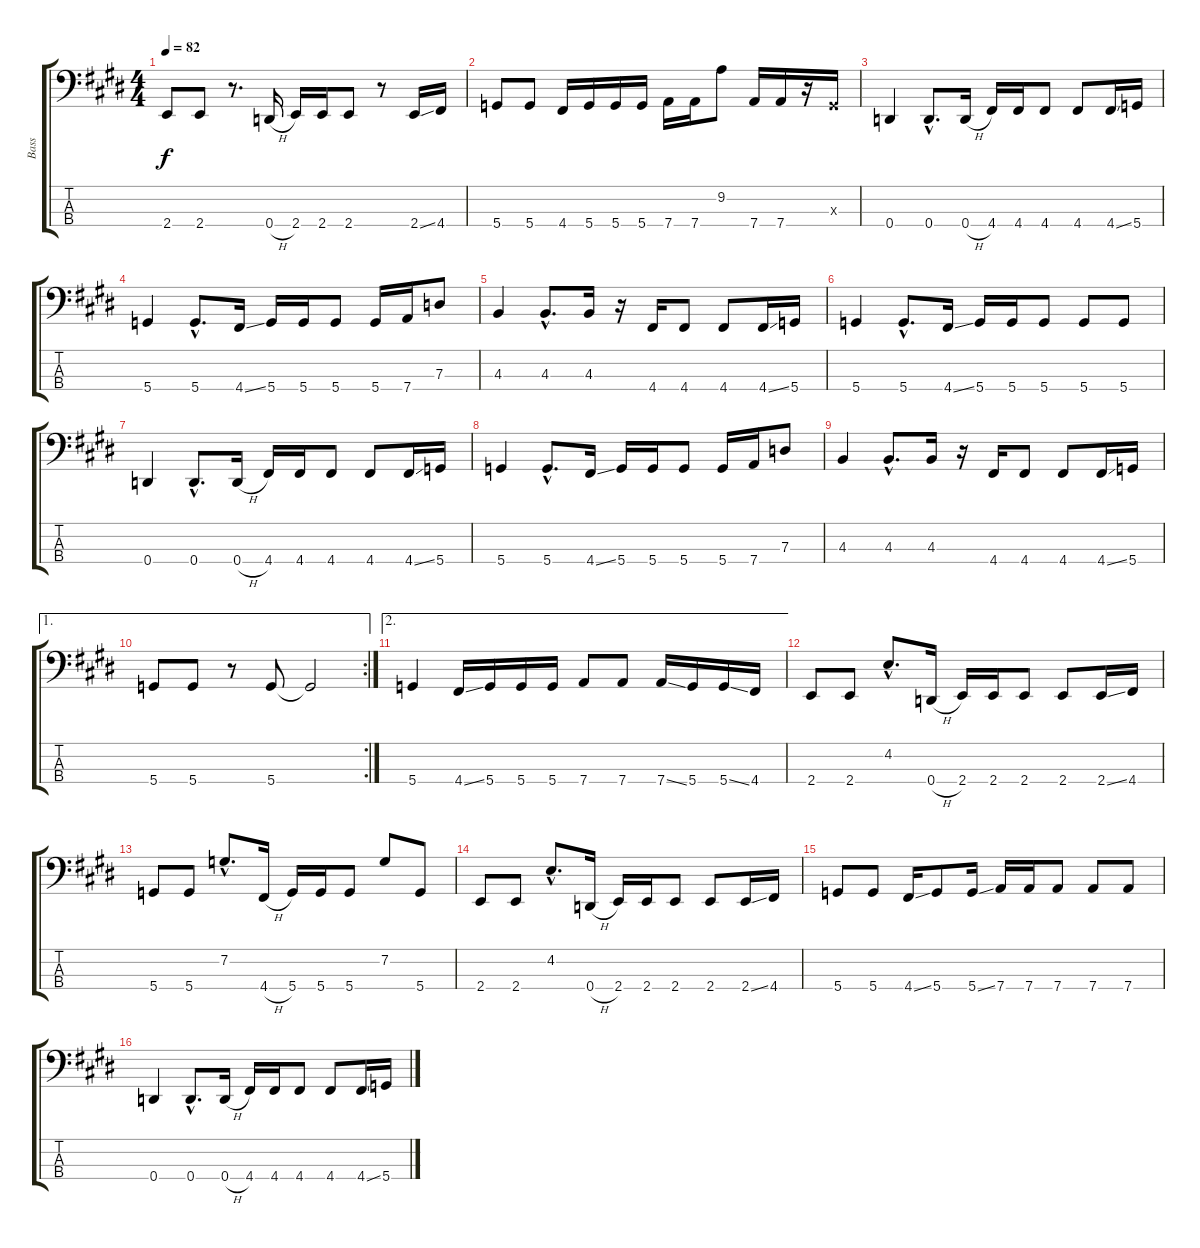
\track ("Bass" "Bass") {instrument electricbassfinger}
\staff {score tabs}
\tuning (F2 C2 G1 D1) {hide}
\ts (4 4)
\tempo 82
\clef f4
\ks e
2.4.8{dy f} 2.4.8 r.8{d} 0.4{h}.16 2.4.16 2.4.16 2.4.8 r.8 2.4{ss}.16 4.4.16 |
5.4.8 5.4.8 4.4.16 5.4.16 5.4.16 5.4.16 7.4.16 7.4.16 9.2.8 7.4.16 7.4.16 r.16 0.3{x}.16 |
0.4.4 0.4{hac}.8{d} 0.4{h}.16 4.4.16 4.4.16 4.4.8 4.4.8 4.4{ss}.16 5.4.16 |
5.4.4 5.4{hac}.8{d} 4.4{ss}.16 5.4.16 5.4.16 5.4.8 5.4.16 7.4.16 7.3.8 |
4.3.4 4.3{hac}.8{d} 4.3.16 r.16 4.4.16 4.4.8 4.4.8 4.4{ss}.16 5.4.16 |
5.4.4 5.4{hac}.8{d} 4.4{ss}.16 5.4.16 5.4.16 5.4.8 5.4.8 5.4.8 |
0.4.4 0.4{hac}.8{d} 0.4{h}.16 4.4.16 4.4.16 4.4.8 4.4.8 4.4{ss}.16 5.4.16 |
5.4.4 5.4{hac}.8{d} 4.4{ss}.16 5.4.16 5.4.16 5.4.8 5.4.16 7.4.16 7.3.8 |
4.3.4 4.3{hac}.8{d} 4.3.16 r.16 4.4.16 4.4.8 4.4.8 4.4{ss}.16 5.4.16 |
\ae 1
\rc 2
5.4.8 5.4.8 r.8 5.4.8 5.4{t}.2 |
\ae 2
5.4.4 4.4{ss}.16 5.4.16 5.4.16 5.4.16 7.4.8 7.4.8 7.4{ss}.16 5.4.16 5.4{ss}.16 4.4.16 |
2.4.8 2.4.8 4.2{hac}.8{d} 0.4{h}.16 2.4.16 2.4.16 2.4.8 2.4.8 2.4{ss}.16 4.4.16 |
5.4.8 5.4.8 7.2{hac}.8{d} 4.4{h}.16 5.4.16 5.4.16 5.4.8 7.2.8 5.4.8 |
2.4.8 2.4.8 4.2{hac}.8{d} 0.4{h}.16 2.4.16 2.4.16 2.4.8 2.4.8 2.4{ss}.16 4.4.16 |
5.4.8 5.4.8 4.4{ss}.16 5.4.8 5.4{ss}.16 7.4.16 7.4.16 7.4.8 7.4.8 7.4.8 |
0.4.4 0.4{hac}.8{d} 0.4{h}.16 4.4.16 4.4.16 4.4.8 4.4.8 4.4{ss}.16 5.4.16
